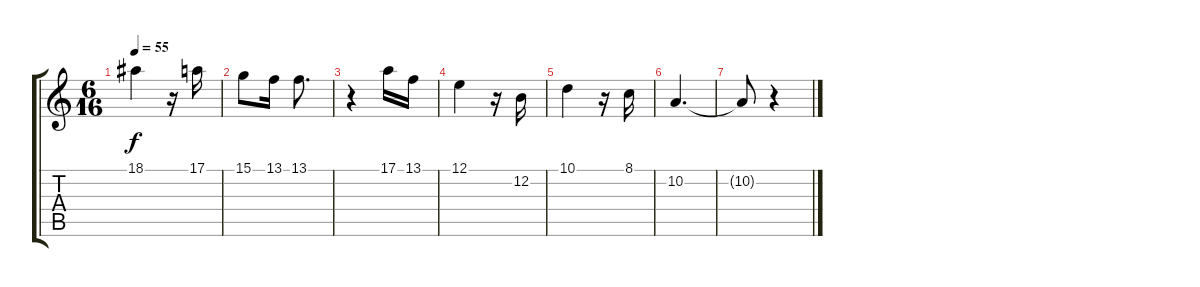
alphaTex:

\track "" {instrument acousticgrandpiano}
\staff {score tabs}
\tuning (E4 B3 G3 D3 A2 E2) {hide}
\ts (6 16)
\tempo 55
\clef g2
\ks c
18.1.4{dy f} r.16 17.1.16 |
15.1.8 13.1.16 13.1.8{d} |
r.4 17.1.16 13.1.16 |
12.1.4 r.16 12.2.16 |
10.1.4 r.16 8.1.16 |
10.2.4{d} |
10.2{t}.8 r.4
